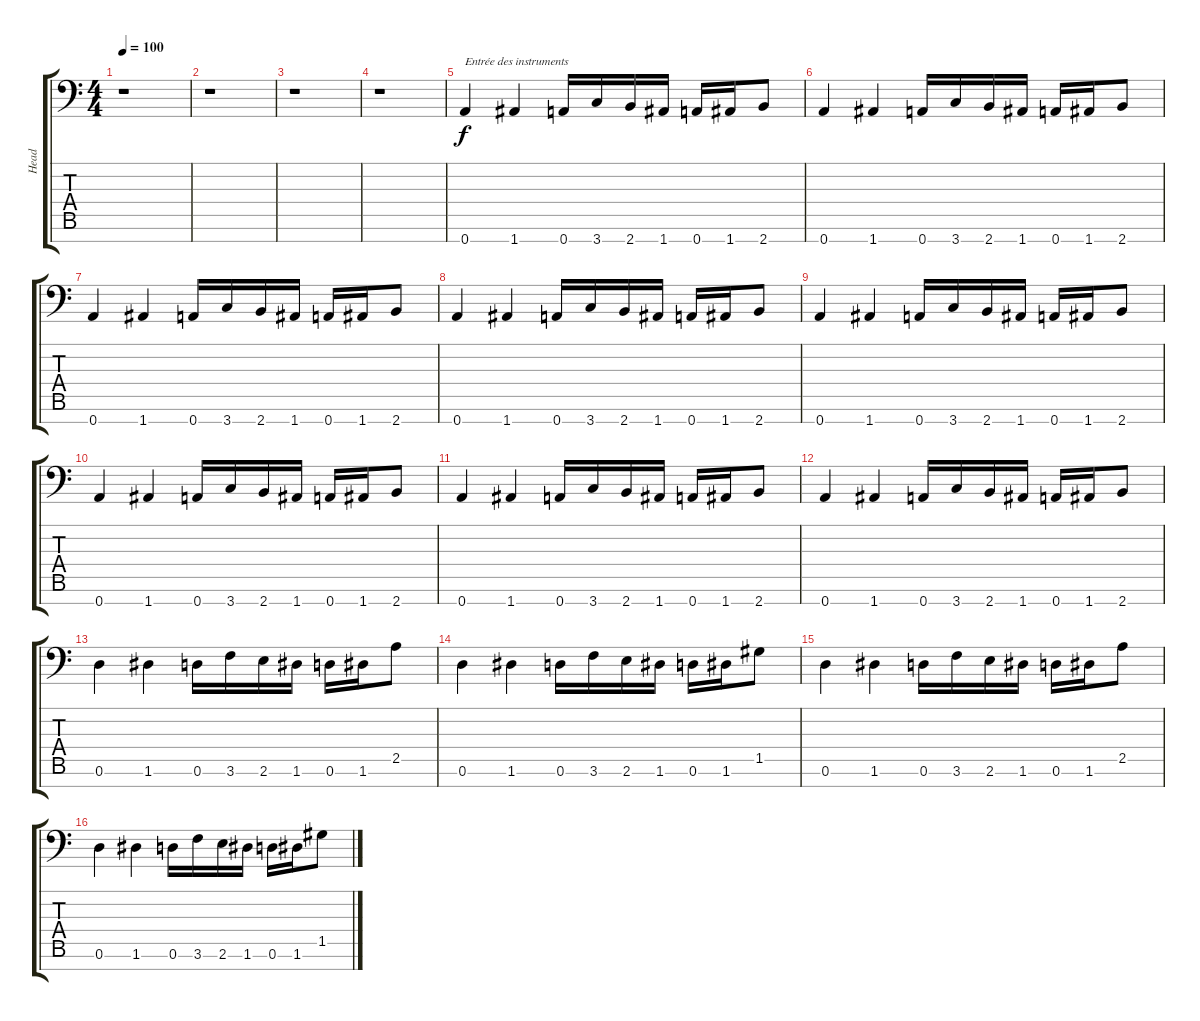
\track ("Head" "Head") {instrument overdrivenguitar}
\staff {score tabs}
\tuning (D4 A3 F3 C3 G2 D2 A1) {hide}
\ts (4 4)
\tempo 100
\clef f4
\ks c
r.1{dy f instrument overdrivenguitar} |
r.1 |
r.1 |
r.1 |
0.7.4{txt "Entrée des instruments"} 1.7.4 0.7.16 3.7.16 2.7.16 1.7.16 0.7.16 1.7.16 2.7.8 |
0.7.4 1.7.4 0.7.16 3.7.16 2.7.16 1.7.16 0.7.16 1.7.16 2.7.8 |
0.7.4 1.7.4 0.7.16 3.7.16 2.7.16 1.7.16 0.7.16 1.7.16 2.7.8 |
0.7.4 1.7.4 0.7.16 3.7.16 2.7.16 1.7.16 0.7.16 1.7.16 2.7.8 |
0.7.4 1.7.4 0.7.16 3.7.16 2.7.16 1.7.16 0.7.16 1.7.16 2.7.8 |
0.7.4 1.7.4 0.7.16 3.7.16 2.7.16 1.7.16 0.7.16 1.7.16 2.7.8 |
0.7.4 1.7.4 0.7.16 3.7.16 2.7.16 1.7.16 0.7.16 1.7.16 2.7.8 |
0.7.4 1.7.4 0.7.16 3.7.16 2.7.16 1.7.16 0.7.16 1.7.16 2.7.8 |
0.6.4 1.6.4 0.6.16 3.6.16 2.6.16 1.6.16 0.6.16 1.6.16 2.5.8 |
0.6.4 1.6.4 0.6.16 3.6.16 2.6.16 1.6.16 0.6.16 1.6.16 1.5.8 |
0.6.4 1.6.4 0.6.16 3.6.16 2.6.16 1.6.16 0.6.16 1.6.16 2.5.8 |
0.6.4 1.6.4 0.6.16 3.6.16 2.6.16 1.6.16 0.6.16 1.6.16 1.5.8
